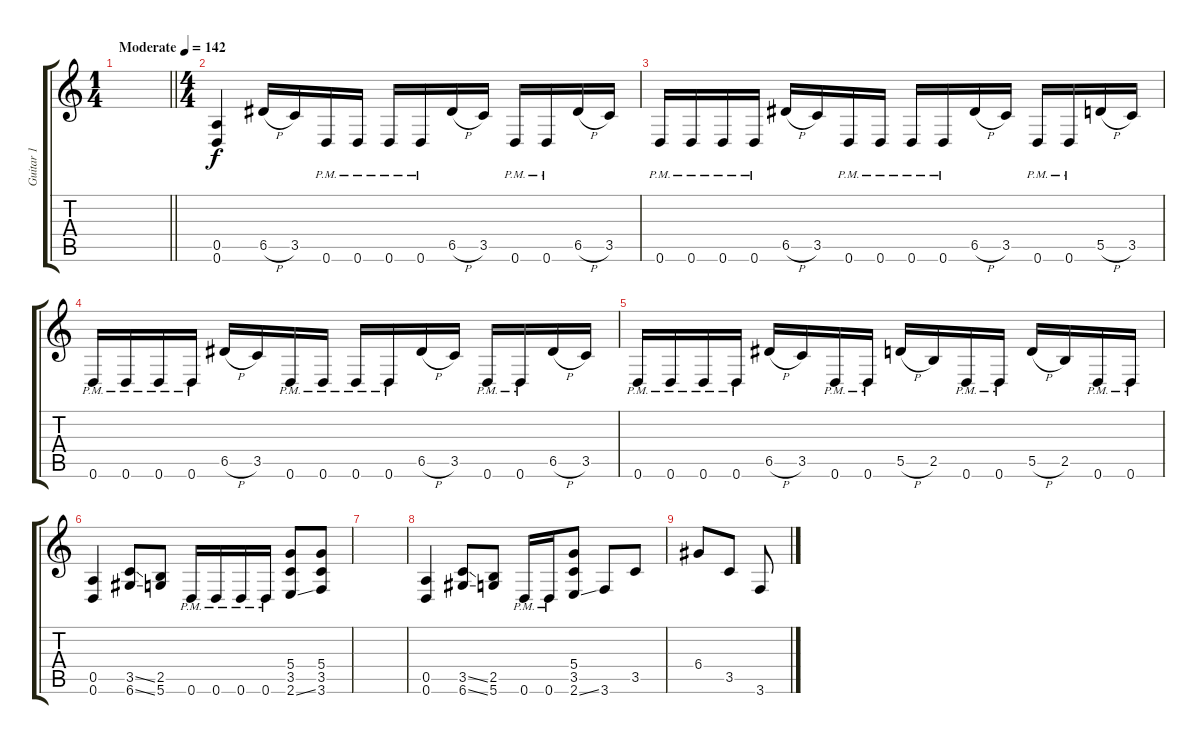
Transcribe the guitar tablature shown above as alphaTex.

\track ("Guitar 1" "Guitar 1") {instrument distortionguitar}
\staff {score tabs}
\tuning (E4 B3 G3 D3 A2 D2) {hide}
\ts (1 4)
\tempo (142 "Moderate")
\clef g2
\barLineRight lightlight
\ks c
|
\ts (4 4)
(0.5 0.6).4 6.5{h}.16 3.5.16 0.6{pm}.16 0.6{pm}.16 0.6{pm}.16 0.6{pm}.16 6.5{h}.16 3.5.16 0.6{pm}.16 0.6{pm}.16 6.5{h}.16 3.5.16 |
0.6{pm}.16 0.6{pm}.16 0.6{pm}.16 0.6{pm}.16 6.5{h}.16 3.5.16 0.6{pm}.16 0.6{pm}.16 0.6{pm}.16 0.6{pm}.16 6.5{h}.16 3.5.16 0.6{pm}.16 0.6{pm}.16 5.5{h}.16 3.5.16 |
0.6{pm}.16 0.6{pm}.16 0.6{pm}.16 0.6{pm}.16 6.5{h}.16 3.5.16 0.6{pm}.16 0.6{pm}.16 0.6{pm}.16 0.6{pm}.16 6.5{h}.16 3.5.16 0.6{pm}.16 0.6{pm}.16 6.5{h}.16 3.5.16 |
0.6{pm}.16 0.6{pm}.16 0.6{pm}.16 0.6{pm}.16 6.5{h}.16 3.5.16 0.6{pm}.16 0.6{pm}.16 5.5{h}.16 2.5.16 0.6{pm}.16 0.6{pm}.16 5.5{h}.16 2.5.16 0.6{pm}.16 0.6{pm}.16 |
(0.5 0.6).4 (3.5{ss} 6.6{ss}).8 (2.5 5.6).8 0.6{pm}.16 0.6{pm}.16 0.6{pm}.16 0.6{pm}.16 (5.4 3.5 2.6{ss}).8 (5.4 3.5 3.6).8 |
|
(0.5 0.6).4 (3.5{ss} 6.6{ss}).8 (2.5 5.6).8 0.6{pm}.16 0.6{pm}.16 (5.4 3.5 2.6{ss}).8 3.6.8 3.5.8 |
6.4.8 3.5.8 3.6.8
